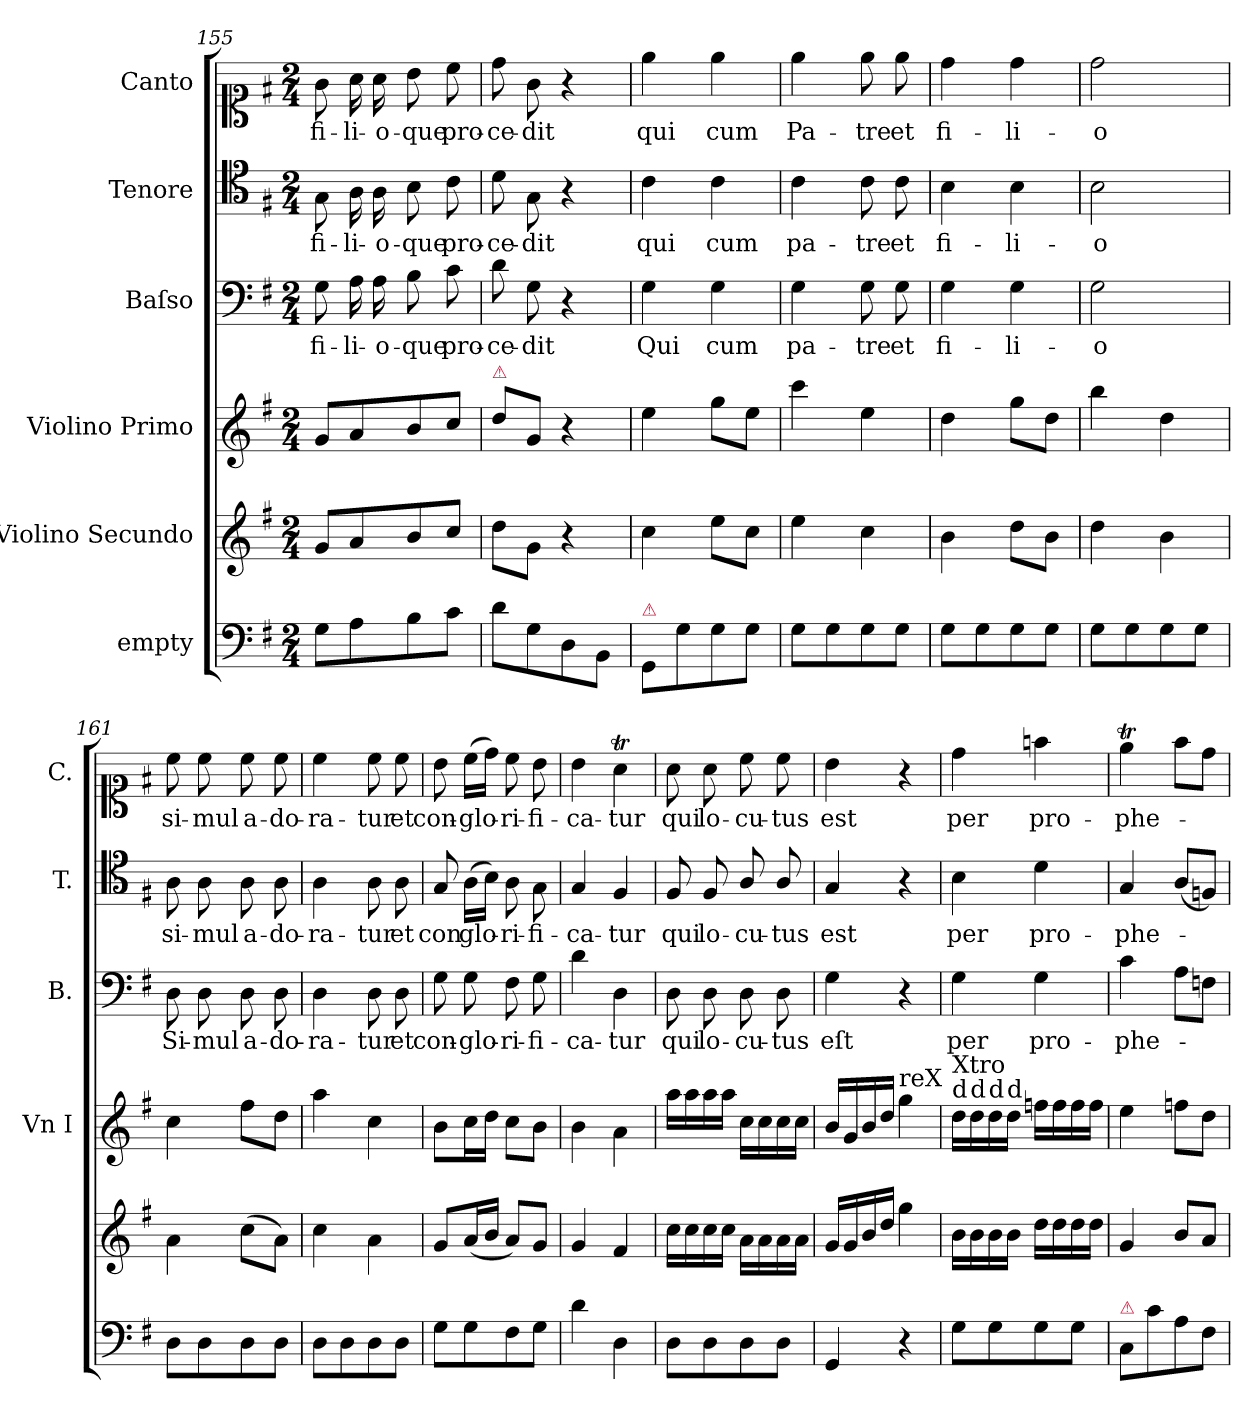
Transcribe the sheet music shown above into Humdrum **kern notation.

**kern	**kern	**kern	**kern	**text	**kern	**text	**kern	**text
*part6	*part5	*part4	*part3	*part3	*part2	*part2	*part1	*part1
*staff6	*staff5	*staff4	*staff3	*staff3	*staff2	*staff2	*staff1	*staff1
*I"empty	*I"Violino Secundo	*I"Violino Primo	*I"Baſso	*	*I"Tenore	*	*I"Canto	*
*	*	*I'Vn I	*I'B.	*	*I'T.	*	*I'C.	*
*clefF4	*clefG2	*clefG2	*clefF4	*	*clefC4	*	*clefC1	*
*k[f#]	*k[f#]	*k[f#]	*k[f#]	*	*k[f#]	*	*k[f#]	*
*M2/4	*M2/4	*M2/4	*M2/4	*	*M2/4	*	*M2/4	*
=155	=155	=155	=155	=155	=155	=155	=155	=155
8G\L	8g/L	8g/L	8G\	fi-	8G\	fi-	8g\	fi-
8A\	8a/	8a/	16A\	-li-	16A\	-li-	16a\	-li-
.	.	.	16A\	-o-	16A\	-o-	16a\	-o-
8B\	8b/	8b/	8B\	-que	8B\	-que	8b\	-que
8c\J	8cc/J	8cc/J	8c\	pro-	8c\	pro-	8cc\	pro-
=156	=156	=156	=156	=156	=156	=156	=156	=156
!	!	!LO:TX:a:color=crimson:t=⚠	!	!	!	!	!	!
8d\L	8dd\L	8dd\L	8d\	-ce-	8d\	-ce-	8dd\	-ce-
8G\	8g\J	8g/J	8G\	-dit	8G\	-dit	8g\	-dit
8D\	4r	4r	4r	.	4r	.	4r	.
8BB\J	.	.	.	.	.	.	.	.
=157	=157	=157	=157	=157	=157	=157	=157	=157
!LO:TX:a:color=crimson:t=⚠	!	!	!	!	!	!	!	!
8GG/L	4cc\	4ee\	4G\	Qui	4c\	qui	4ee\	qui
8G\	.	.	.	.	.	.	.	.
8G\	8ee\L	8gg\L	4G\	cum	4c\	cum	4ee\	cum
8G\J	8cc\J	8ee\J	.	.	.	.	.	.
=158	=158	=158	=158	=158	=158	=158	=158	=158
8G\L	4ee\	4ccc\	4G\	pa-	4c\	pa-	4ee\	Pa-
8G\	.	.	.	.	.	.	.	.
8G\	4cc\	4ee\	8G\	-tre	8c\	-tre	8ee\	-tre
8G\J	.	.	8G\	et	8c\	et	8ee\	et
=159	=159	=159	=159	=159	=159	=159	=159	=159
8G\L	4b\	4dd\	4G\	fi-	4B\	fi-	4dd\	fi-
8G\	.	.	.	.	.	.	.	.
8G\	8dd\L	8gg\L	4G\	-li-	4B\	-li-	4dd\	-li-
8G\J	8b\J	8dd\J	.	.	.	.	.	.
=160	=160	=160	=160	=160	=160	=160	=160	=160
8G\L	4dd\	4bb\	2G\	-o	2B\	-o	2dd\	-o
8G\	.	.	.	.	.	.	.	.
8G\	4b\	4dd\	.	.	.	.	.	.
8G\J	.	.	.	.	.	.	.	.
=161	=161	=161	=161	=161	=161	=161	=161	=161
8D\L	4a\	4cc\	8D\	Si-	8A\	si-	8cc\	si-
8D\	.	.	8D\	-mul	8A\	-mul	8cc\	-mul
8D\	(8cc\L	8ff#\L	8D\	a-	8A\	a-	8cc\	a-
8D\J	8a\J)	8dd\J	8D\	-do-	8A\	-do-	8cc\	-do-
=162	=162	=162	=162	=162	=162	=162	=162	=162
8D\L	4cc\	4aa\	4D\	-ra-	4A\	-ra-	4cc\	-ra-
8D\	.	.	.	.	.	.	.	.
8D\	4a\	4cc\	8D\	-tur	8A\	-tur	8cc\	-tur
8D\J	.	.	8D\	et	8A\	et	8cc\	et
=163	=163	=163	=163	=163	=163	=163	=163	=163
8G\L	8g/L	8b\L	8G\	con-	8G/	con	8b\	con-
8G\	(16a/L	16cc\L	8G\	-glo-	(16A\LL	glo-	(16cc\LL	-glo-
.	16b/JJ	16dd\JJ	.	.	16B\JJ)	.	16dd\JJ)	.
8F#\	8a/L)	8cc\L	8F#\	-ri-	8A\	-ri-	8cc\	-ri-
8G\J	8g/J	8b\J	8G\	-fi-	8G\	-fi-	8b\	-fi-
=164	=164	=164	=164	=164	=164	=164	=164	=164
4d\	4g/	4b\	4d\	-ca-	4G/	-ca-	4b\	-ca-
4D\	4f#/	4a\	4D\	-tur	4F#/	-tur	4aT\	-tur
=165	=165	=165	=165	=165	=165	=165	=165	=165
8D\L	16cc\LL	16aa\LL	8D\	qui	8F#/	qui	8a\	qui
.	16cc\	16aa\	.	.	.	.	.	.
8D\	16cc\	16aa\	8D\	lo-	8F#/	lo-	8a\	lo-
.	16cc\JJ	16aa\JJ	.	.	.	.	.	.
8D\	16a\LL	16cc\LL	8D\	-cu-	8A/	-cu-	8cc\	-cu-
.	16a\	16cc\	.	.	.	.	.	.
8D\J	16a\	16cc\	8D\	-tus	8A/	-tus	8cc\	-tus
.	16a\JJ	16cc\JJ	.	.	.	.	.	.
=166	=166	=166	=166	=166	=166	=166	=166	=166
4GG/	16g/LL	16b/LL	4G\	eſt	4G/	est	4b\	est
.	16g/	16g/	.	.	.	.	.	.
.	16b/	16b/	.	.	.	.	.	.
.	16dd/JJ	16dd/JJ	.	.	.	.	.	.
!	!	!LO:TX:a:t=reX	!	!	!	!	!	!
4r	4gg\	4gg\	4r	.	4r	.	4r	.
=167	=167	=167	=167	=167	=167	=167	=167	=167
!	!	!LO:TX:a:t=d	!	!	!	!	!	!
!	!	!LO:TX:a:t=Xtro	!	!	!	!	!	!
8G\L	16b\LL	16dd\LL	4G\	per	4B\	per	4dd\	per
!	!	!LO:TX:a:t=d	!	!	!	!	!	!
.	16b\	16dd\	.	.	.	.	.	.
!	!	!LO:TX:a:t=d	!	!	!	!	!	!
8G\	16b\	16dd\	.	.	.	.	.	.
!	!	!LO:TX:a:t=d	!	!	!	!	!	!
.	16b\JJ	16dd\JJ	.	.	.	.	.	.
8G\	16dd\LL	16ffn\LL	4G\	pro-	4d\	pro-	4ffn\	pro-
.	16dd\	16ff\	.	.	.	.	.	.
8G\J	16dd\	16ff\	.	.	.	.	.	.
.	16dd\JJ	16ff\JJ	.	.	.	.	.	.
=168	=168	=168	=168	=168	=168	=168	=168	=168
!LO:TX:a:color=crimson:t=⚠	!	!	!	!	!	!	!	!
8C/L	4g/	4ee\	4c\	-phe-	4G/	-phe-	4eeT\	-phe-
8c\	.	.	.	.	.	.	.	.
8A\	8b/L	8ffn\L	8A\L	.	(8A/L	.	8ff#\L	.
8F#\J	8a/J	8dd\J	8Fn\J	.	8Fn/J)	.	8dd\J	.
=	=	=	=	=	=	=	=	=
*-	*-	*-	*-	*-	*-	*-	*-	*-
